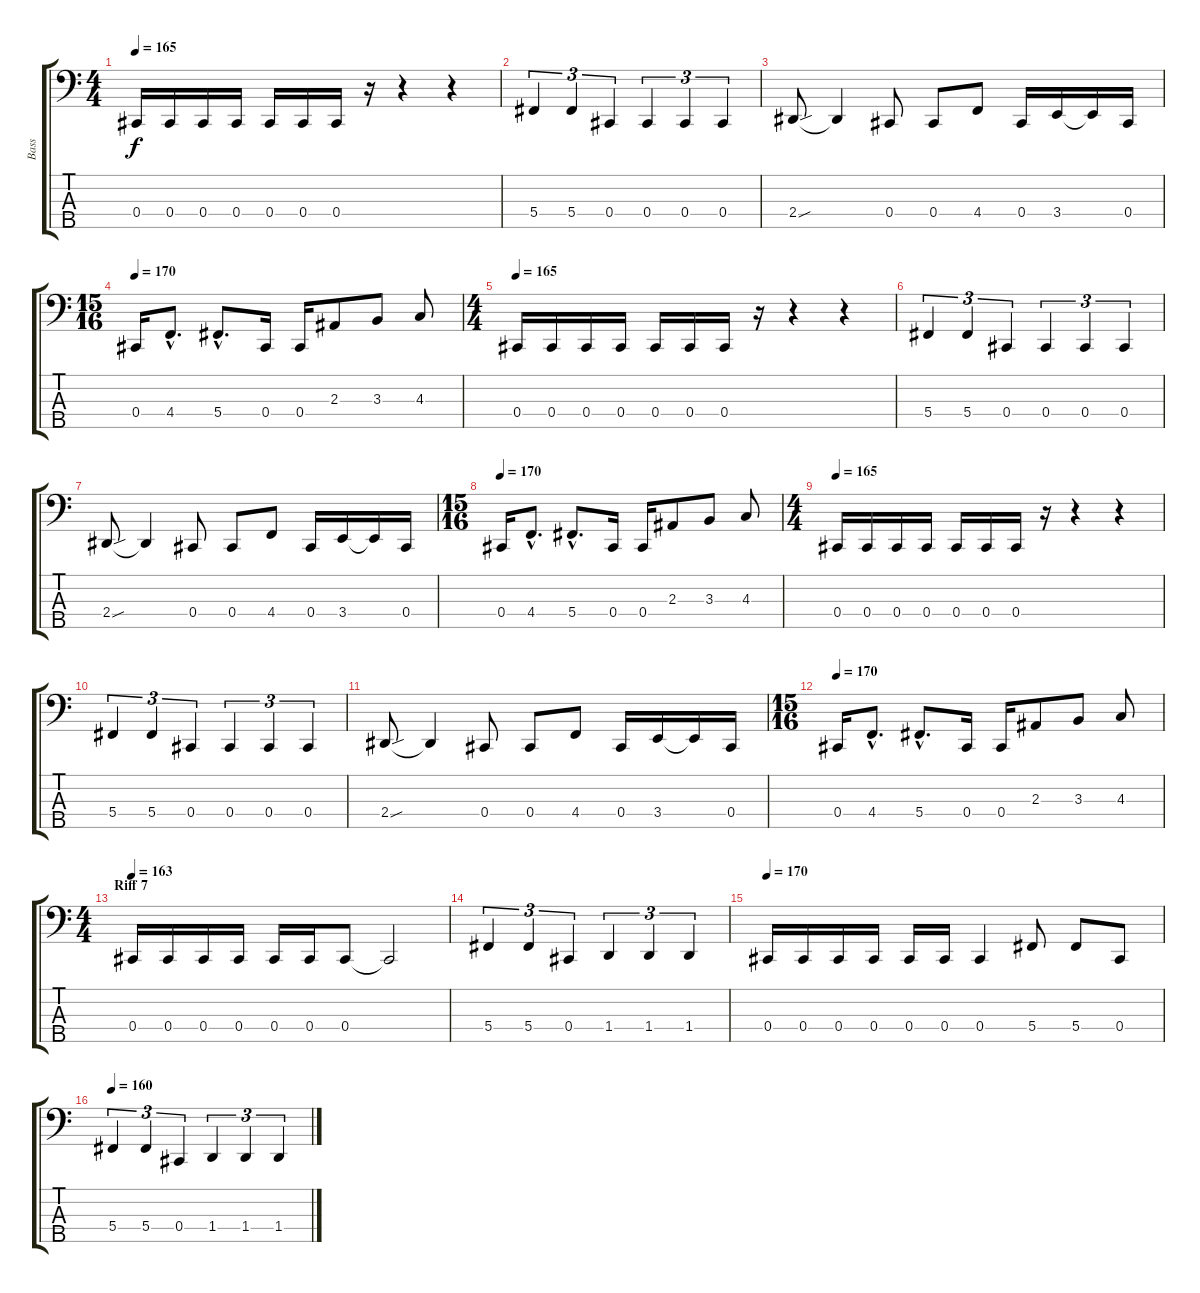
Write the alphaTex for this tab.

\track ("Bass" "Bass") {instrument electricbassfinger}
\staff {score tabs}
\tuning (Gb2 Db2 Ab1 Db1 Ab0) {hide}
\ts (4 4)
\tempo 165
\clef f4
\ks c
0.4.16{dy f} 0.4.16 0.4.16 0.4.16 0.4.16 0.4.16 0.4.16 r.16 r.4 r.4 |
5.4.4{tu (3 2)} 5.4.4{tu (3 2)} 0.4.4{tu (3 2)} 0.4.4{tu (3 2)} 0.4.4{tu (3 2)} 0.4.4{tu (3 2)} |
2.4{sou}.8 2.4{t}.4 0.4.8 0.4.8 4.4.8 0.4.16 3.4.16 3.4{t}.16 0.4.16 |
\ts (15 16)
\tempo 170
0.4.16 4.4{hac}.8{d} 5.4{hac}.8{d} 0.4.16 0.4.16 2.3.8 3.3.8 4.3.8 |
\ts (4 4)
\tempo 165
0.4.16 0.4.16 0.4.16 0.4.16 0.4.16 0.4.16 0.4.16 r.16 r.4 r.4 |
5.4.4{tu (3 2)} 5.4.4{tu (3 2)} 0.4.4{tu (3 2)} 0.4.4{tu (3 2)} 0.4.4{tu (3 2)} 0.4.4{tu (3 2)} |
2.4{sou}.8 2.4{t}.4 0.4.8 0.4.8 4.4.8 0.4.16 3.4.16 3.4{t}.16 0.4.16 |
\ts (15 16)
\tempo 170
0.4.16 4.4{hac}.8{d} 5.4{hac}.8{d} 0.4.16 0.4.16 2.3.8 3.3.8 4.3.8 |
\ts (4 4)
\tempo 165
0.4.16 0.4.16 0.4.16 0.4.16 0.4.16 0.4.16 0.4.16 r.16 r.4 r.4 |
5.4.4{tu (3 2)} 5.4.4{tu (3 2)} 0.4.4{tu (3 2)} 0.4.4{tu (3 2)} 0.4.4{tu (3 2)} 0.4.4{tu (3 2)} |
2.4{sou}.8 2.4{t}.4 0.4.8 0.4.8 4.4.8 0.4.16 3.4.16 3.4{t}.16 0.4.16 |
\ts (15 16)
\tempo 170
0.4.16 4.4{hac}.8{d} 5.4{hac}.8{d} 0.4.16 0.4.16 2.3.8 3.3.8 4.3.8 |
\ts (4 4)
\section ("" "Riff 7")
\tempo 163
0.4.16 0.4.16 0.4.16 0.4.16 0.4.16 0.4.16 0.4.8 0.4{t}.2 |
5.4.4{tu (3 2)} 5.4.4{tu (3 2)} 0.4.4{tu (3 2)} 1.4.4{tu (3 2)} 1.4.4{tu (3 2)} 1.4.4{tu (3 2)} |
\tempo 170
0.4.16 0.4.16 0.4.16 0.4.16 0.4.16 0.4.16 0.4.4 5.4.8 5.4.8 0.4.8 |
\tempo 160
5.4.4{tu (3 2)} 5.4.4{tu (3 2)} 0.4.4{tu (3 2)} 1.4.4{tu (3 2)} 1.4.4{tu (3 2)} 1.4.4{tu (3 2)}
